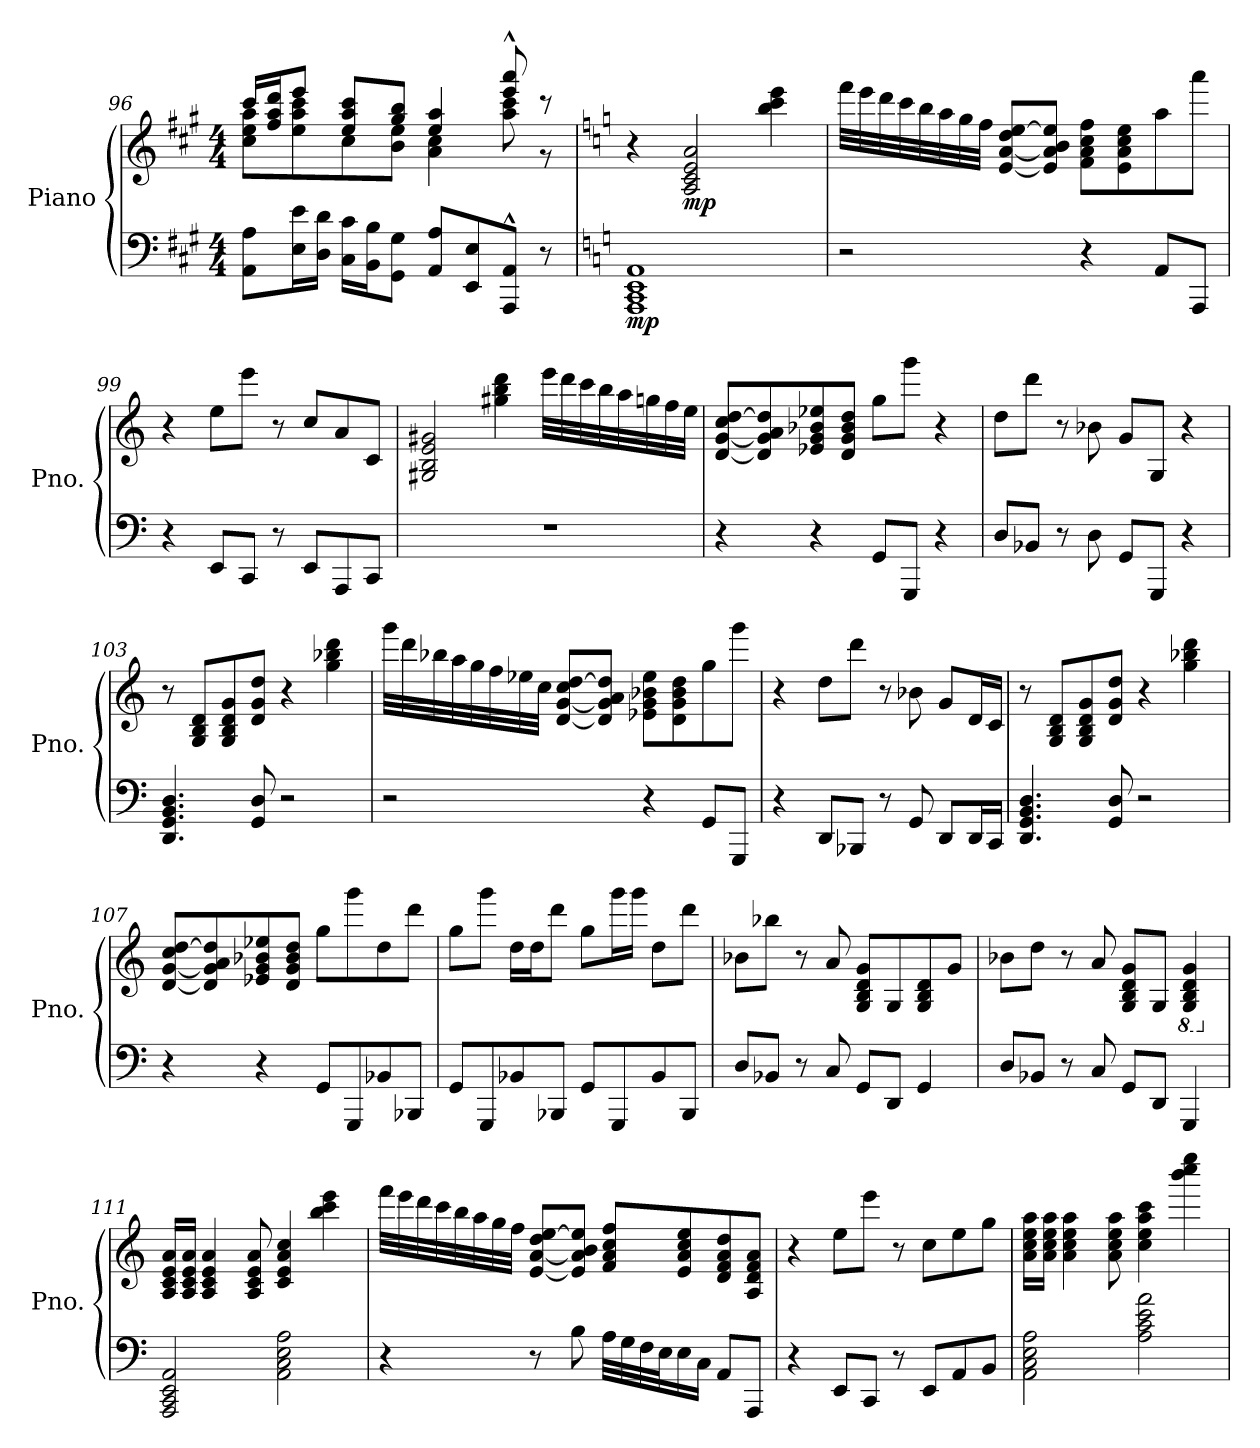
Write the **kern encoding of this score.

**kern	**kern	**dynam
*part1	*part1	*part1
*staff2	*staff1	*staff1/2
*I"Piano	*	*
*I'Pno.	*	*
!!LO:LB:g=z
*clefF4	*clefG2	*
*k[f#c#g#]	*k[f#c#g#]	*
*M4/4	*M4/4	*
=96	=96	=96
*	*^	*
8AA\ 8A\L	16ccc#/LL	8cc#\ 8ee\ 8aa\L	.
.	16ff#/ 16aa/ 16ddd/J	.	.
16E\ 16e\L	8eee/J	8ee\ 8aa\ 8ccc#\	.
16D\ 16d\JJ	.	.	.
16C#\ 16c#\LL	8ee/ 8aa/ 8ccc#/L	8cc#\	.
16BB\ 16B\J	.	.	.
8GG#\ 8G#\J	8gg#/ 8bb/J	8b\ 8ee\J	.
8AA/ 8A/L	4ee/ 4aa/	4a\ 4cc#\	.
8EE/ 8E/	.	.	.
8AAA/^^ 8AA/^^J	8eee/^^ 8aaa/^^	8aa\ 8ccc#\	.
8r	8r	8r	.
*	*v	*v	*
=97	=97	=97
*k[]	*k[]	*
*	*^	*
!	!	!	!LO:DY:b=2
*	*v	*v	*
1AAA 1CC 1EE 1AA	4r	mp
!	!	!LO:DY:b
.	2A/ 2c/ 2e/ 2a/	mp
.	4bb\ 4ccc\ 4eee\	.
=98	=98	=98
2r	32fff\LLL	.
.	32eee\	.
.	32ddd\	.
.	32ccc\	.
.	32bb\	.
.	32aa\	.
.	32gg\	.
.	32ff\JJJ	.
.	[8e/ [8a/ 8dd/ [8ee/L	.
.	8e/] 8a/] 8b/ 8ee/]J	.
4r	8f\ 8a\ 8cc\ 8ff\L	.
.	8e\ 8a\ 8cc\ 8ee\	.
8AA/L	8aa\	.
8AAA/J	8aaa\J	.
!!LO:PB:g=z
=99	=99	=99
4r	4r	.
8EE/L	8ee\L	.
8CC/J	8eee\J	.
8r	8r	.
8EE/L	8cc/L	.
8AAA/	8a/	.
*8ba	*	*
8CCC/J	8c/J	.
=100	=100	=100
*X8ba	*	*
1r	2G#X/ 2B/ 2e/ 2g#X/	.
.	4gg#X\ 4bb\ 4ddd\	.
.	32eee\LLL	.
.	32ddd\	.
.	32ccc\	.
.	32bb\	.
.	32aa\	.
.	32ggn\	.
.	32ff\	.
.	32ee\JJJ	.
=101	=101	=101
4r	[8d/ [8g/ 8cc/ [8dd/L	.
.	8d/] 8g/] 8a/ 8dd/]	.
4r	8e-X/ 8g/ 8b-X/ 8ee-X/	.
.	8d/ 8g/ 8b-/ 8dd/J	.
8GG/L	8gg\L	.
8GGG/J	8ggg\J	.
4r	4r	.
=102	=102	=102
8D/L	8dd\L	.
8BB-X/J	8ddd\J	.
8r	8r	.
8D\	8b-X\	.
8GG/L	8g/L	.
8GGG/J	8G/J	.
4r	4r	.
!!LO:LB:g=z
=103	=103	=103
4.DD/ 4.GG/ 4.BB/ 4.D/	8r	.
.	8G/ 8B/ 8d/L	.
.	8G/ 8B/ 8d/ 8g/	.
8GG/ 8D/	8d/ 8g/ 8dd/J	.
2r	4r	.
.	4gg\ 4bb-X\ 4ddd\	.
=104	=104	=104
2r	32ggg\LLL	.
.	32ddd\	.
.	32bb-X\	.
.	32aa\	.
.	32gg\	.
.	32ff\	.
.	32ee-X\	.
.	32cc\JJJ	.
.	[8d/ [8g/ 8cc/ [8dd/L	.
.	8d/] 8g/] 8a/ 8dd/]J	.
4r	8e-X\ 8g\ 8b-X\ 8ee-\L	.
.	8d\ 8g\ 8b-\ 8dd\	.
8GG/L	8gg\	.
8GGG/J	8ggg\J	.
=105	=105	=105
4r	4r	.
8DD/L	8dd\L	.
8BBB-X/J	8ddd\J	.
8r	8r	.
8GG/	8b-X\	.
8DD/L	8g/L	.
16DD/L	16d/L	.
16CC/JJ	16c/JJ	.
=106	=106	=106
4.DD/ 4.GG/ 4.BB/ 4.D/	8r	.
.	8G/ 8B/ 8d/L	.
.	8G/ 8B/ 8d/ 8g/	.
8GG/ 8D/	8d/ 8g/ 8dd/J	.
2r	4r	.
.	4gg\ 4bb-X\ 4ddd\	.
!!LO:LB:g=z
=107	=107	=107
4r	[8d/ [8g/ 8cc/ [8dd/L	.
.	8d/] 8g/] 8a/ 8dd/]	.
4r	8e-X/ 8g/ 8b-X/ 8ee-X/	.
.	8d/ 8g/ 8b-/ 8dd/J	.
8GG/L	8gg\L	.
8GGG/	8ggg\	.
8BB-X/	8dd\	.
8BBB-X/J	8ddd\J	.
=108	=108	=108
8GG/L	8gg\L	.
8GGG/	8ggg\J	.
8BB-X/	16dd\LL	.
.	16dd\J	.
8BBB-X/J	8ddd\J	.
8GG/L	8gg\L	.
8GGG/	16ggg\L	.
.	16ggg\JJ	.
8BB-/	8dd\L	.
8BBB-/J	8ddd\J	.
=109	=109	=109
8D/L	8b-X\L	.
8BB-X/J	8bb-X\J	.
8r	8r	.
8C/	8a/	.
8GG/L	8G/ 8B/ 8d/ 8g/L	.
8DD/J	8G/	.
4GG/	8G/ 8B/ 8d/	.
.	8g/J	.
=110	=110	=110
8D/L	8b-X\L	.
8BB-X/J	8dd\J	.
8r	8r	.
8C/	8a/	.
8GG/L	8G/ 8B/ 8d/ 8g/L	.
8DD/J	8G/J	.
*	*8ba	*
4GGG/	4GG/ 4BB/ 4D/ 4G/	.
!!LO:LB:g=z
=111	=111	=111
*	*X8ba	*
2AAA/ 2CC/ 2EE/ 2AA/	16A/ 16c/ 16e/ 16a/LL	.
.	16A/ 16c/ 16e/ 16a/JJ	.
.	4A/ 4c/ 4e/ 4a/	.
.	8A/ 8c/ 8e/ 8a/	.
2AA\ 2C\ 2E\ 2A\	4c/ 4e/ 4a/ 4cc/	.
.	4bb\ 4ccc\ 4eee\	.
=112	=112	=112
4r	32fff\LLL	.
.	32eee\	.
.	32ddd\	.
.	32ccc\	.
.	32bb\	.
.	32aa\	.
.	32gg\	.
.	32ff\JJJ	.
8r	[8e/ [8a/ 8dd/ [8ee/L	.
8B\	8e/] 8a/] 8b/ 8ee/]J	.
32A\LLL	8f/ 8a/ 8cc/ 8ff/L	.
32G\	.	.
32F\	.	.
32E\J	.	.
16E\	8e/ 8a/ 8cc/ 8ee/	.
16C\JJ	.	.
8AA/L	8d/ 8f/ 8a/ 8dd/	.
8AAA/J	8A/ 8d/ 8f/ 8a/J	.
=113	=113	=113
4r	4r	.
8EE/L	8ee\L	.
8CC/J	8eee\J	.
8r	8r	.
8EE/L	8cc\L	.
8AA/	8ee\	.
8BB/J	8gg\J	.
!!LO:LB:g=z
=114	=114	=114
2AA\ 2C\ 2E\ 2A\	16a\ 16cc\ 16ee\ 16aa\LL	.
.	16a\ 16cc\ 16ee\ 16aa\JJ	.
.	4a\ 4cc\ 4ee\ 4aa\	.
.	8a\ 8cc\ 8ee\ 8aa\	.
2A\ 2c\ 2e\ 2a\	4cc\ 4ee\ 4aa\ 4ccc\	.
.	4bbb\ 4cccc\ 4eeee\	.
=	=	=
*-	*-	*-
